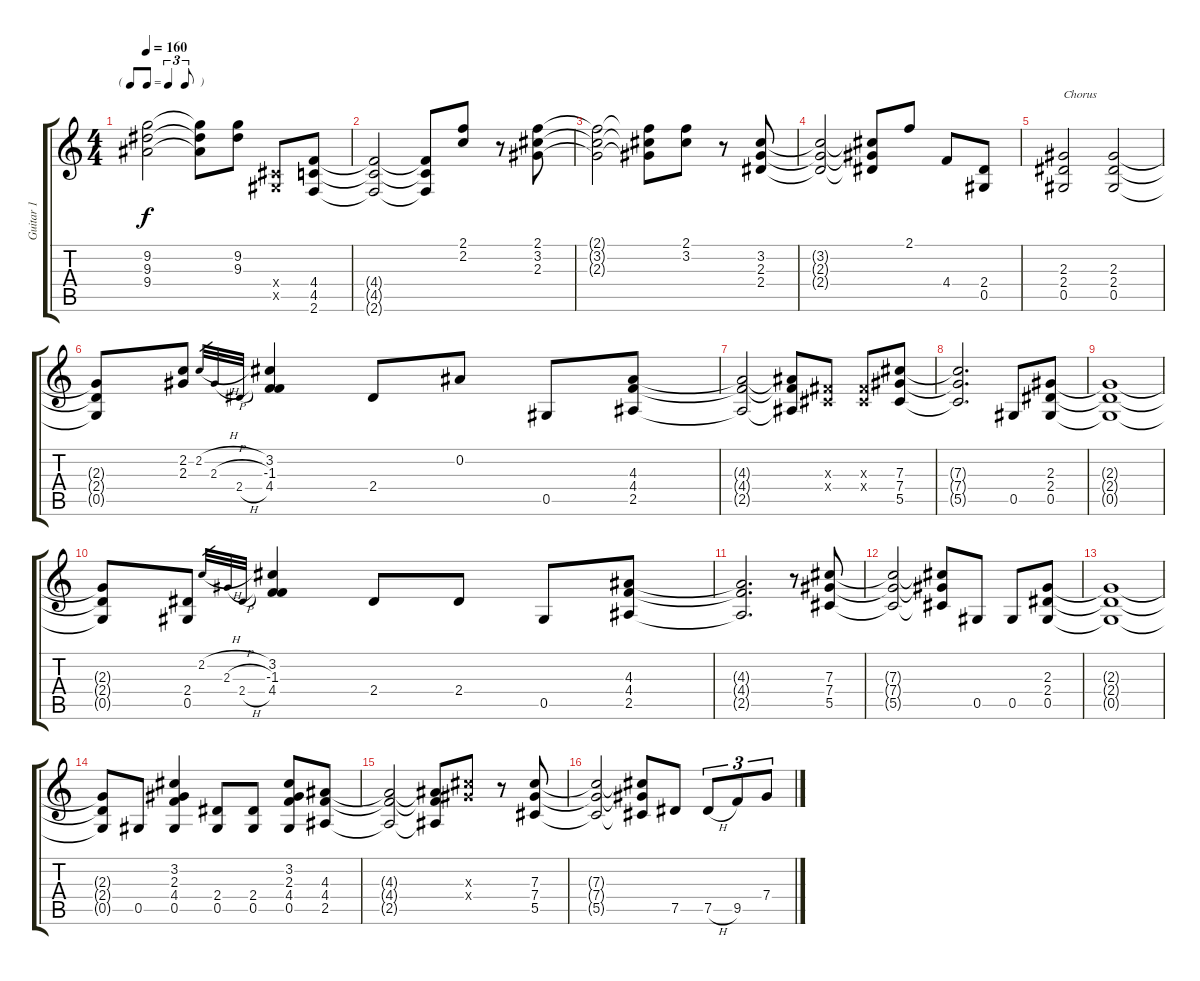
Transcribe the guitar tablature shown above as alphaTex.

\track ("Guitar 1" "Guitar 1") {instrument overdrivenguitar}
\staff {score tabs}
\tuning (Eb4 Bb3 Gb3 Db3 Ab2 Eb2) {hide}
\ts (4 4)
\tf triplet8th
\tempo 160
\clef g2
\ks c
(9.2{t} 9.3{t} 9.4{t}).2{dy f} (9.2{t} 9.3{t} 9.4{t}).8 (9.2 9.3).8 (0.4{x} 0.5{x}).8 (4.4 4.5 2.6).8 |
(4.4{t} 4.5{t} 2.6{t}).2 (4.4{t} 4.5{t} 2.6{t}).8 (2.1 2.2).8 r.8 (2.1 3.2 2.3).8 |
(2.1{t} 3.2{t} 2.3{t}).2 (2.1{t} 3.2{t} 2.3{t}).8 (2.1 3.2).8 r.8 (3.2 2.3 2.4).8 |
(3.2{t} 2.3{t} 2.4{t}).2 (3.2{t} 2.3{t} 2.4{t}).8 2.1.8 4.4.8 (2.4 0.5).8 |
(2.3 2.4 0.5).2{txt "Chorus"} (2.3 2.4 0.5).2 |
(2.3{t} 2.4{t} 0.5{t}).8 (2.2 2.3).8 2.2{h}.32{gr} 2.3{h}.32{gr} 2.4{h}.32{gr} (3.2 -1.3 4.4).4 2.4.8 0.2.8 0.5.8 (4.3 4.4 2.5).8 |
(4.3{t} 4.4{t} 2.5{t}).2 (4.3{t} 4.4{t} 2.5{t}).8 (0.3{x} 0.4{x}).8 (0.3{x} 0.4{x}).8 (7.3 7.4 5.5).8 |
(7.3{t} 7.4{t} 5.5{t}).2{d} 0.5.8 (2.3 2.4 0.5).8 |
(2.3{t} 2.4{t} 0.5{t}).1 |
(2.3{t} 2.4{t} 0.5{t}).8 (2.4 0.5).8 2.2{h}.32{gr} 2.3{h}.32{gr} 2.4{h}.32{gr} (3.2 -1.3 4.4).4 2.4.8 2.4.8 0.5.8 (4.3 4.4 2.5).8 |
(4.3{t} 4.4{t} 2.5{t}).2{d} r.8 (7.3 7.4 5.5).8 |
(7.3{t} 7.4{t} 5.5{t}).2 (7.3{t} 7.4{t} 5.5{t}).8 0.5.8 0.5.8 (2.3 2.4 0.5).8 |
(2.3{t} 2.4{t} 0.5{t}).1 |
(2.3{t} 2.4{t} 0.5{t}).8 0.5.8 (3.2 2.3 4.4 0.5).4 (2.4 0.5).8 (2.4 0.5).8 (3.2 2.3 4.4 0.5).8 (4.3 4.4 2.5).8 |
(4.3{t} 4.4{t} 2.5{t}).2 (4.3{t} 4.4{t} 2.5{t}).8 (7.3{x} 7.4{x}).8 r.8 (7.3 7.4 5.5).8 |
(7.3{t} 7.4{t} 5.5{t}).2 (7.3{t} 7.4{t} 5.5{t}).8 7.5.8 7.5{h}.8{tu (3 2)} 9.5.8{tu (3 2)} 7.4.8{tu (3 2)}
